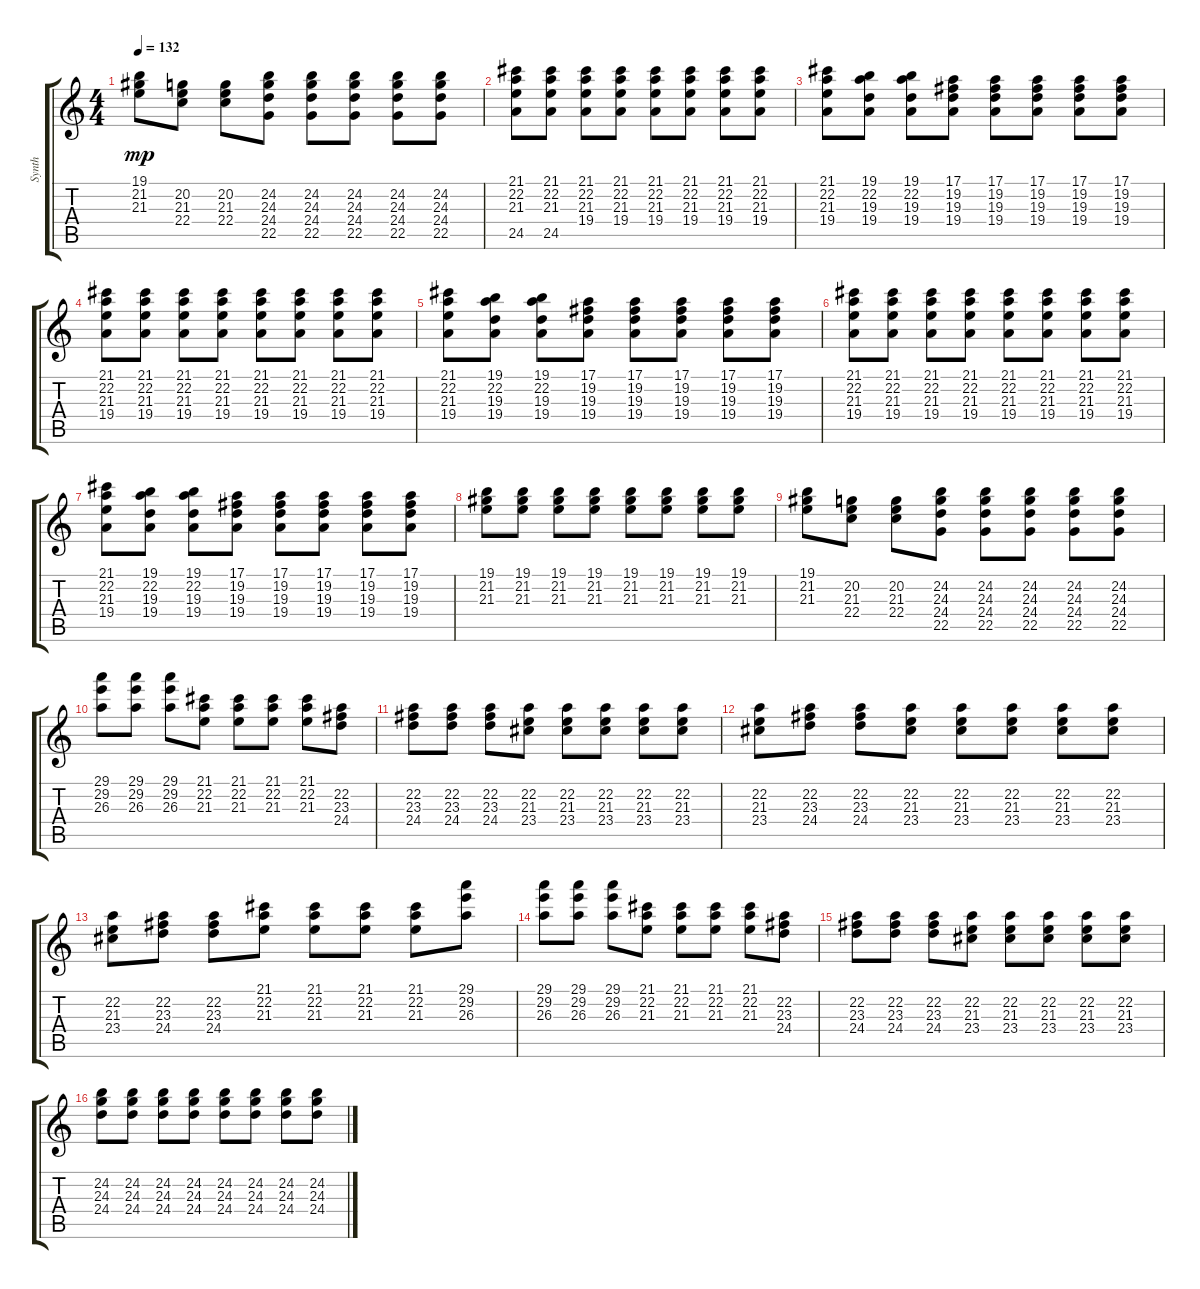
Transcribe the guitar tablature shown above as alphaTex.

\track ("Synth" "Synth") {instrument rockorgan}
\staff {score tabs}
\tuning (E4 B3 G3 D3 A2 E2) {hide}
\ts (4 4)
\tempo 132
\clef g2
\ks c
(19.1 21.2 21.3).8{dy mp} (20.2 21.3 22.4).8 (20.2 21.3 22.4).8 (24.2 24.3 24.4 22.5).8 (24.2 24.3 24.4 22.5).8 (24.2 24.3 24.4 22.5).8 (24.2 24.3 24.4 22.5).8 (24.2 24.3 24.4 22.5).8 |
(21.1 22.2 21.3 24.5).8 (21.1 22.2 21.3 24.5).8 (21.1 22.2 21.3 19.4).8 (21.1 22.2 21.3 19.4).8 (21.1 22.2 21.3 19.4).8 (21.1 22.2 21.3 19.4).8 (21.1 22.2 21.3 19.4).8 (21.1 22.2 21.3 19.4).8 |
(21.1 22.2 21.3 19.4).8 (19.1 22.2 19.3 19.4).8 (19.1 22.2 19.3 19.4).8 (17.1 19.2 19.3 19.4).8 (17.1 19.2 19.3 19.4).8 (17.1 19.2 19.3 19.4).8 (17.1 19.2 19.3 19.4).8 (17.1 19.2 19.3 19.4).8 |
(21.1 22.2 21.3 19.4).8 (21.1 22.2 21.3 19.4).8 (21.1 22.2 21.3 19.4).8 (21.1 22.2 21.3 19.4).8 (21.1 22.2 21.3 19.4).8 (21.1 22.2 21.3 19.4).8 (21.1 22.2 21.3 19.4).8 (21.1 22.2 21.3 19.4).8 |
(21.1 22.2 21.3 19.4).8 (19.1 22.2 19.3 19.4).8 (19.1 22.2 19.3 19.4).8 (17.1 19.2 19.3 19.4).8 (17.1 19.2 19.3 19.4).8 (17.1 19.2 19.3 19.4).8 (17.1 19.2 19.3 19.4).8 (17.1 19.2 19.3 19.4).8 |
(21.1 22.2 21.3 19.4).8 (21.1 22.2 21.3 19.4).8 (21.1 22.2 21.3 19.4).8 (21.1 22.2 21.3 19.4).8 (21.1 22.2 21.3 19.4).8 (21.1 22.2 21.3 19.4).8 (21.1 22.2 21.3 19.4).8 (21.1 22.2 21.3 19.4).8 |
(21.1 22.2 21.3 19.4).8 (19.1 22.2 19.3 19.4).8 (19.1 22.2 19.3 19.4).8 (17.1 19.2 19.3 19.4).8 (17.1 19.2 19.3 19.4).8 (17.1 19.2 19.3 19.4).8 (17.1 19.2 19.3 19.4).8 (17.1 19.2 19.3 19.4).8 |
(19.1 21.2 21.3).8 (19.1 21.2 21.3).8 (19.1 21.2 21.3).8 (19.1 21.2 21.3).8 (19.1 21.2 21.3).8 (19.1 21.2 21.3).8 (19.1 21.2 21.3).8 (19.1 21.2 21.3).8 |
(19.1 21.2 21.3).8 (20.2 21.3 22.4).8 (20.2 21.3 22.4).8 (24.2 24.3 24.4 22.5).8 (24.2 24.3 24.4 22.5).8 (24.2 24.3 24.4 22.5).8 (24.2 24.3 24.4 22.5).8 (24.2 24.3 24.4 22.5).8 |
(29.1 29.2 26.3).8 (29.1 29.2 26.3).8 (29.1 29.2 26.3).8 (21.1 22.2 21.3).8 (21.1 22.2 21.3).8 (21.1 22.2 21.3).8 (21.1 22.2 21.3).8 (22.2 23.3 24.4).8 |
(22.2 23.3 24.4).8 (22.2 23.3 24.4).8 (22.2 23.3 24.4).8 (22.2 21.3 23.4).8 (22.2 21.3 23.4).8 (22.2 21.3 23.4).8 (22.2 21.3 23.4).8 (22.2 21.3 23.4).8 |
(22.2 21.3 23.4).8 (22.2 23.3 24.4).8 (22.2 23.3 24.4).8 (22.2 21.3 23.4).8 (22.2 21.3 23.4).8 (22.2 21.3 23.4).8 (22.2 21.3 23.4).8 (22.2 21.3 23.4).8 |
(22.2 21.3 23.4).8 (22.2 23.3 24.4).8 (22.2 23.3 24.4).8 (21.1 22.2 21.3).8 (21.1 22.2 21.3).8 (21.1 22.2 21.3).8 (21.1 22.2 21.3).8 (29.1 29.2 26.3).8 |
(29.1 29.2 26.3).8 (29.1 29.2 26.3).8 (29.1 29.2 26.3).8 (21.1 22.2 21.3).8 (21.1 22.2 21.3).8 (21.1 22.2 21.3).8 (21.1 22.2 21.3).8 (22.2 23.3 24.4).8 |
(22.2 23.3 24.4).8 (22.2 23.3 24.4).8 (22.2 23.3 24.4).8 (22.2 21.3 23.4).8 (22.2 21.3 23.4).8 (22.2 21.3 23.4).8 (22.2 21.3 23.4).8 (22.2 21.3 23.4).8 |
(24.2 24.3 24.4).8 (24.2 24.3 24.4).8 (24.2 24.3 24.4).8 (24.2 24.3 24.4).8 (24.2 24.3 24.4).8 (24.2 24.3 24.4).8 (24.2 24.3 24.4).8 (24.2 24.3 24.4).8
